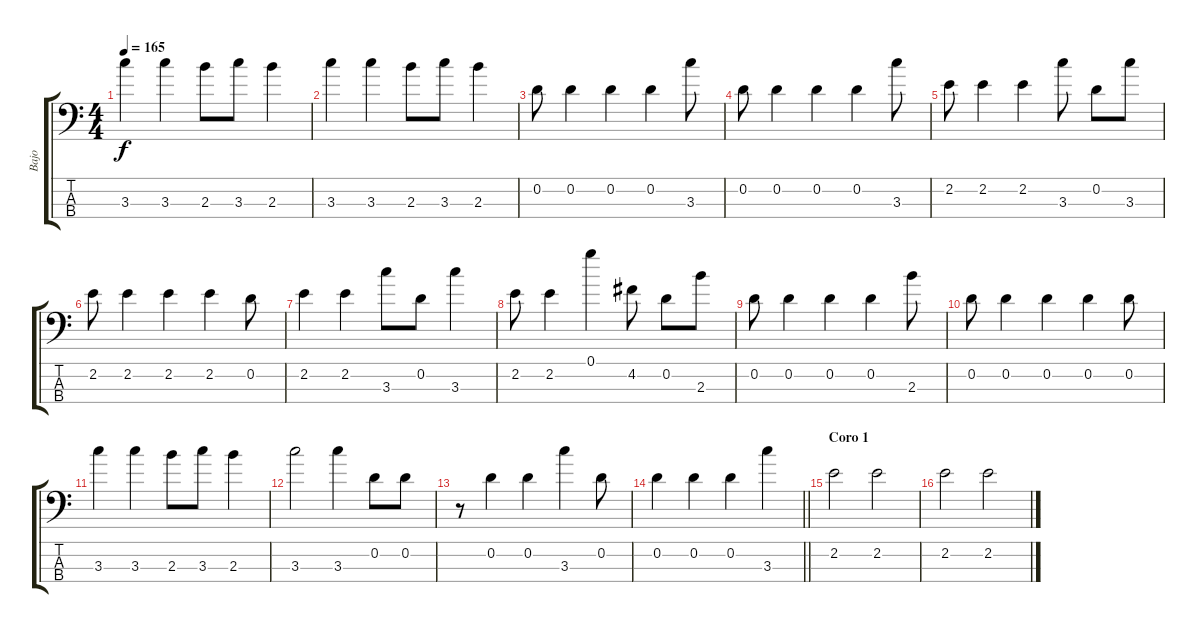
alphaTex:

\track ("Bajo" "Bajo") {instrument electricbassfinger}
\staff {score tabs}
\tuning (G4 D3 A3 E3) {hide}
\ts (4 4)
\tempo 165
\clef f4
\ks c
3.3.4{dy f} 3.3.4 2.3.8 3.3.8 2.3.4 |
3.3.4 3.3.4 2.3.8 3.3.8 2.3.4 |
0.2.8 0.2.4 0.2.4 0.2.4 3.3.8 |
0.2.8 0.2.4 0.2.4 0.2.4 3.3.8 |
2.2.8 2.2.4 2.2.4 3.3.8 0.2.8 3.3.8 |
2.2.8 2.2.4 2.2.4 2.2.4 0.2.8 |
2.2.4 2.2.4 3.3.8 0.2.8 3.3.4 |
2.2.8 2.2.4 0.1.4 4.2.8 0.2.8 2.3.8 |
0.2.8 0.2.4 0.2.4 0.2.4 2.3.8 |
0.2.8 0.2.4 0.2.4 0.2.4 0.2.8 |
3.3.4 3.3.4 2.3.8 3.3.8 2.3.4 |
3.3.2 3.3.4 0.2.8 0.2.8 |
r.8 0.2.4 0.2.4 3.3.4 0.2.8 |
\barLineRight lightlight
0.2.4 0.2.4 0.2.4 3.3.4 |
\section ("" "Coro 1")
2.2.2 2.2.2 |
2.2.2 2.2.2
